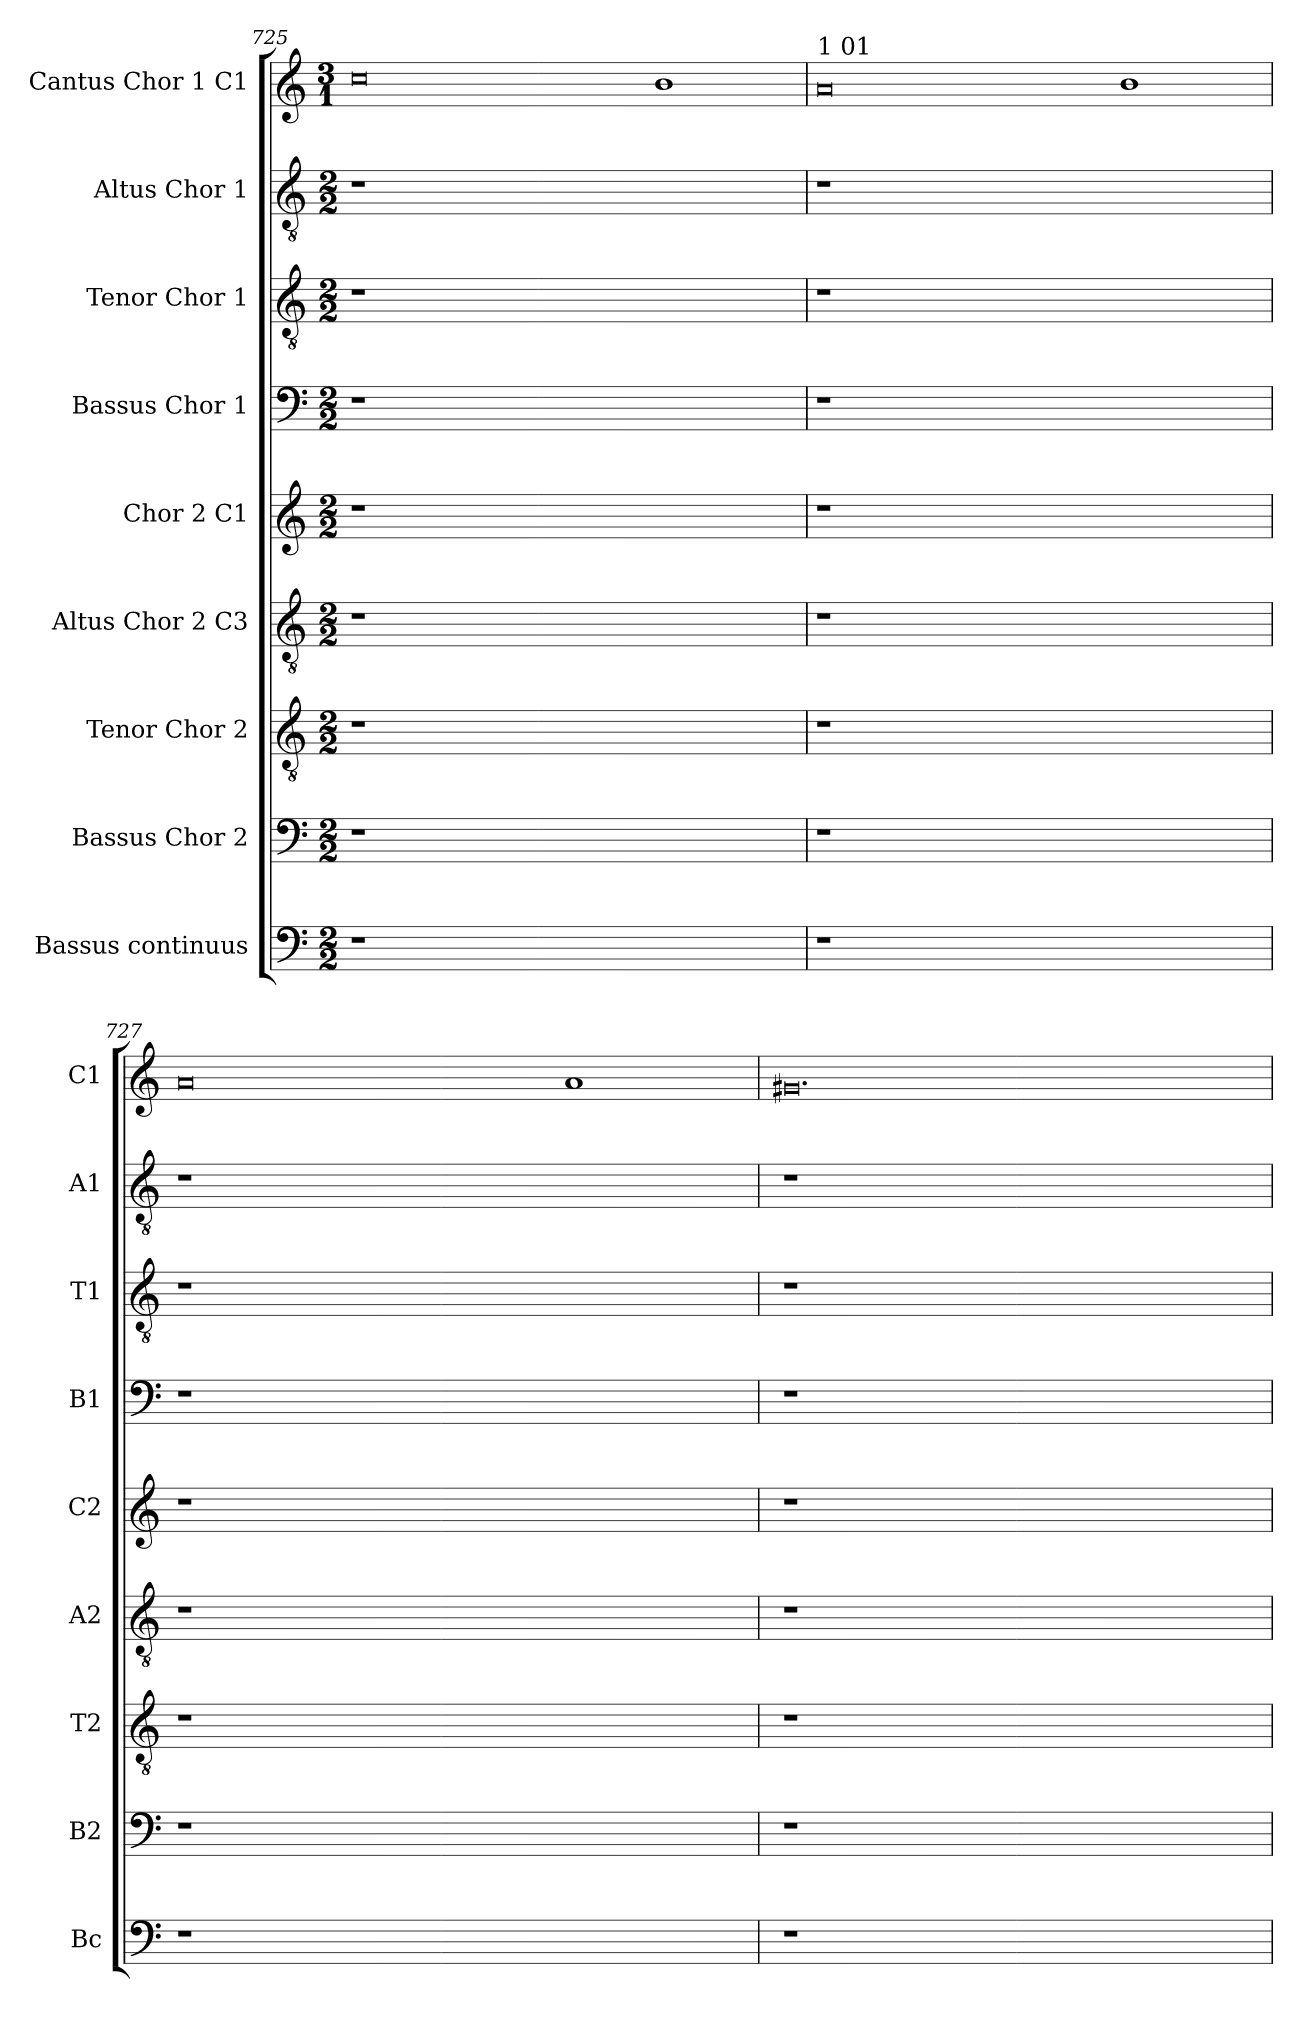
**kern	**kern	**kern	**kern	**kern	**kern	**kern	**kern	**kern
*part9	*part8	*part7	*part6	*part5	*part4	*part3	*part2	*part1
*staff9	*staff8	*staff7	*staff6	*staff5	*staff4	*staff3	*staff2	*staff1
*I"Bassus continuus	*I"Bassus Chor 2	*I"Tenor Chor 2	*I"Altus Chor 2 C3	*I"Chor 2 C1	*I"Bassus Chor 1	*I"Tenor Chor 1	*I"Altus Chor 1	*I"Cantus Chor 1 C1
*I'Bc	*I'B2	*I'T2	*I'A2	*I'C2	*I'B1	*I'T1	*I'A1	*I'C1
*clefF4	*clefF4	*clefGv2	*clefGv2	*clefG2	*clefF4	*clefGv2	*clefGv2	*clefG2
*ITrd7c12	*	*	*	*	*	*	*	*
*k[]	*k[]	*k[]	*k[]	*k[]	*k[]	*k[]	*k[]	*k[]
*C:	*C:	*C:	*C:	*C:	*C:	*C:	*C:	*C:
*M2/2	*M2/2	*M2/2	*M2/2	*M2/2	*M2/2	*M2/2	*M2/2	*M3/1
=725	=725	=725	=725	=725	=725	=725	=725	=725
1r	1r	1r	1r	1r	1r	1r	1r	0cc
0ryy	0ryy	0ryy	0ryy	0ryy	0ryy	0ryy	0ryy	.
.	.	.	.	.	.	.	.	1b
!!LO:LB:g=z
=726	=726	=726	=726	=726	=726	=726	=726	=726
!	!	!	!	!	!	!	!	!LO:TX:a:t=1 01
1r	1r	1r	1r	1r	1r	1r	1r	0a
0ryy	0ryy	0ryy	0ryy	0ryy	0ryy	0ryy	0ryy	.
.	.	.	.	.	.	.	.	1b
=727	=727	=727	=727	=727	=727	=727	=727	=727
1r	1r	1r	1r	1r	1r	1r	1r	0a
0ryy	0ryy	0ryy	0ryy	0ryy	0ryy	0ryy	0ryy	.
.	.	.	.	.	.	.	.	1a
=728	=728	=728	=728	=728	=728	=728	=728	=728
1r	1r	1r	1r	1r	1r	1r	1r	0.g#X
0ryy	0ryy	0ryy	0ryy	0ryy	0ryy	0ryy	0ryy	.
=	=	=	=	=	=	=	=	=
*-	*-	*-	*-	*-	*-	*-	*-	*-
